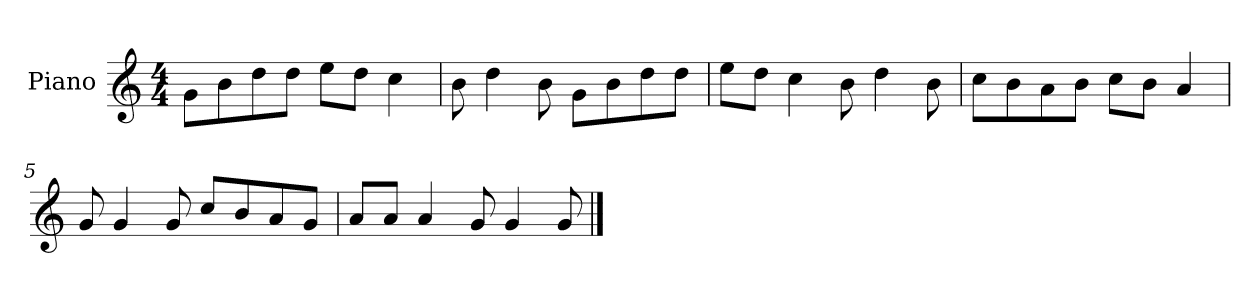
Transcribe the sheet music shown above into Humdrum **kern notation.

**kern
*part1
*staff1
*I"Piano
*I'P-no
*clefG2
*k[]
*M4/4
*MM90
=1
8g\L
8b\
8dd\
8dd\J
8ee\L
8dd\J
4cc\
=2
8b\
4dd\
8b\
8g\L
8b\
8dd\
8dd\J
=3
8ee\L
8dd\J
4cc\
8b\
4dd\
8b\
=4
8cc\L
8b\
8a\
8b\J
8cc\L
8b\J
4a/
=5
8g/
4g/
8g/
8cc/L
8b/
8a/
8g/J
!!LO:LB:g=z
=6
8a/L
8a/J
4a/
8g/
4g/
8g/
==
*-
